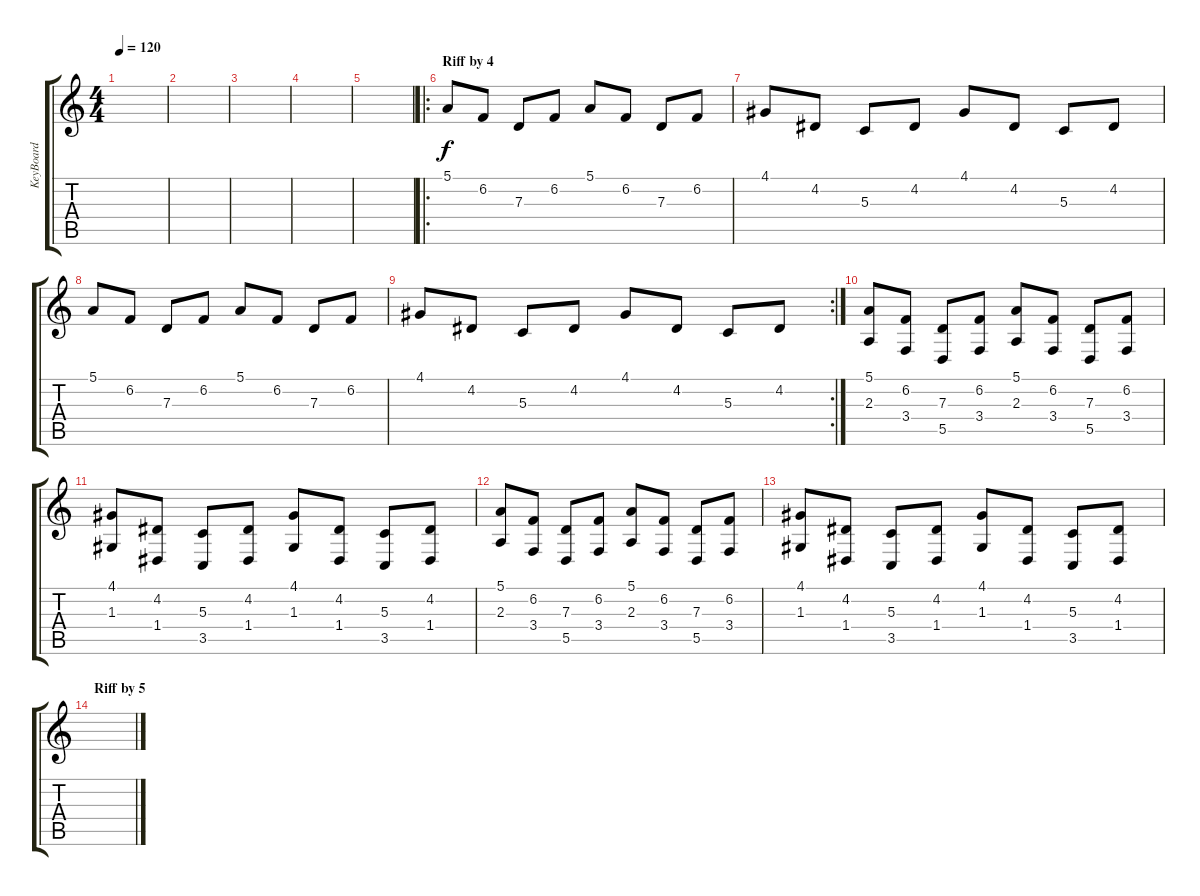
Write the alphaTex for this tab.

\track ("KeyBoard" "KeyBoard") {instrument acousticgrandpiano}
\staff {score tabs}
\tuning (E4 B3 G3 D3 A2 E2) {hide}
\ts (4 4)
\tempo 120
\clef g2
\ks c
|
|
|
|
|
\ro
\section ("" "Riff by 4")
5.1.8{instrument orchestralharp} 6.2.8 7.3.8 6.2.8 5.1.8 6.2.8 7.3.8 6.2.8 |
4.1.8 4.2.8 5.3.8 4.2.8 4.1.8 4.2.8 5.3.8 4.2.8 |
5.1.8{instrument orchestralharp} 6.2.8 7.3.8 6.2.8 5.1.8 6.2.8 7.3.8 6.2.8 |
\rc 2
4.1.8 4.2.8 5.3.8 4.2.8 4.1.8 4.2.8 5.3.8 4.2.8 |
(5.1 2.3).8{instrument orchestralharp} (6.2 3.4).8 (7.3 5.5).8 (6.2 3.4).8 (5.1 2.3).8 (6.2 3.4).8 (7.3 5.5).8 (6.2 3.4).8 |
(4.1 1.3).8 (4.2 1.4).8 (5.3 3.5).8 (4.2 1.4).8 (4.1 1.3).8 (4.2 1.4).8 (5.3 3.5).8 (4.2 1.4).8 |
(5.1 2.3).8{instrument orchestralharp} (6.2 3.4).8 (7.3 5.5).8 (6.2 3.4).8 (5.1 2.3).8 (6.2 3.4).8 (7.3 5.5).8 (6.2 3.4).8 |
(4.1 1.3).8 (4.2 1.4).8 (5.3 3.5).8 (4.2 1.4).8 (4.1 1.3).8 (4.2 1.4).8 (5.3 3.5).8 (4.2 1.4).8 |
\section ("" "Riff by 5")
